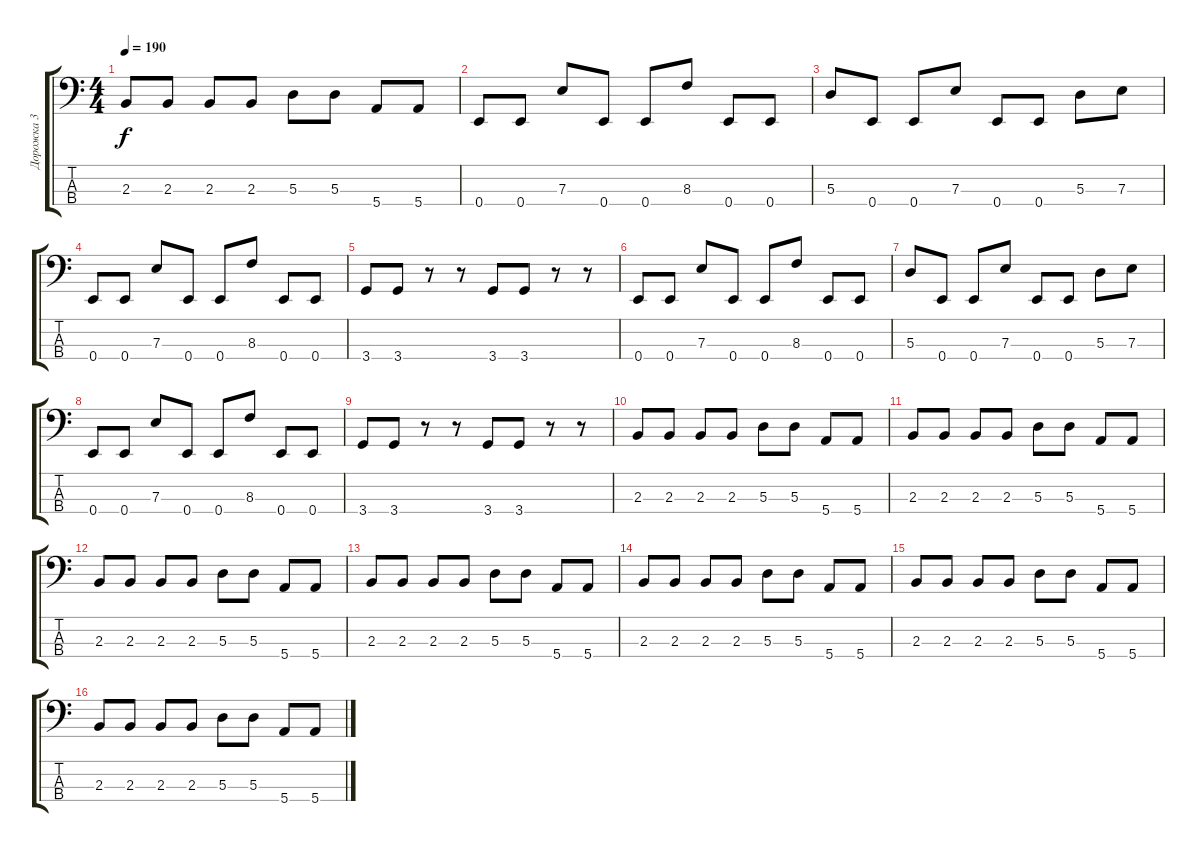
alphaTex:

\track ("Дорожка 3" "Дорожка 3") {instrument electricbasspick}
\staff {score tabs}
\tuning (G2 D2 A1 E1) {hide}
\ts (4 4)
\tempo 190
\clef f4
\ks c
2.3.8{dy f} 2.3.8 2.3.8 2.3.8 5.3.8 5.3.8 5.4.8 5.4.8 |
0.4.8 0.4.8 7.3.8 0.4.8 0.4.8 8.3.8 0.4.8 0.4.8 |
5.3.8 0.4.8 0.4.8 7.3.8 0.4.8 0.4.8 5.3.8 7.3.8 |
0.4.8 0.4.8 7.3.8 0.4.8 0.4.8 8.3.8 0.4.8 0.4.8 |
3.4.8 3.4.8 r.8 r.8 3.4.8 3.4.8 r.8 r.8 |
0.4.8 0.4.8 7.3.8 0.4.8 0.4.8 8.3.8 0.4.8 0.4.8 |
5.3.8 0.4.8 0.4.8 7.3.8 0.4.8 0.4.8 5.3.8 7.3.8 |
0.4.8 0.4.8 7.3.8 0.4.8 0.4.8 8.3.8 0.4.8 0.4.8 |
3.4.8 3.4.8 r.8 r.8 3.4.8 3.4.8 r.8 r.8 |
2.3.8 2.3.8 2.3.8 2.3.8 5.3.8 5.3.8 5.4.8 5.4.8 |
2.3.8 2.3.8 2.3.8 2.3.8 5.3.8 5.3.8 5.4.8 5.4.8 |
2.3.8 2.3.8 2.3.8 2.3.8 5.3.8 5.3.8 5.4.8 5.4.8 |
2.3.8 2.3.8 2.3.8 2.3.8 5.3.8 5.3.8 5.4.8 5.4.8 |
2.3.8 2.3.8 2.3.8 2.3.8 5.3.8 5.3.8 5.4.8 5.4.8 |
2.3.8 2.3.8 2.3.8 2.3.8 5.3.8 5.3.8 5.4.8 5.4.8 |
2.3.8 2.3.8 2.3.8 2.3.8 5.3.8 5.3.8 5.4.8 5.4.8
